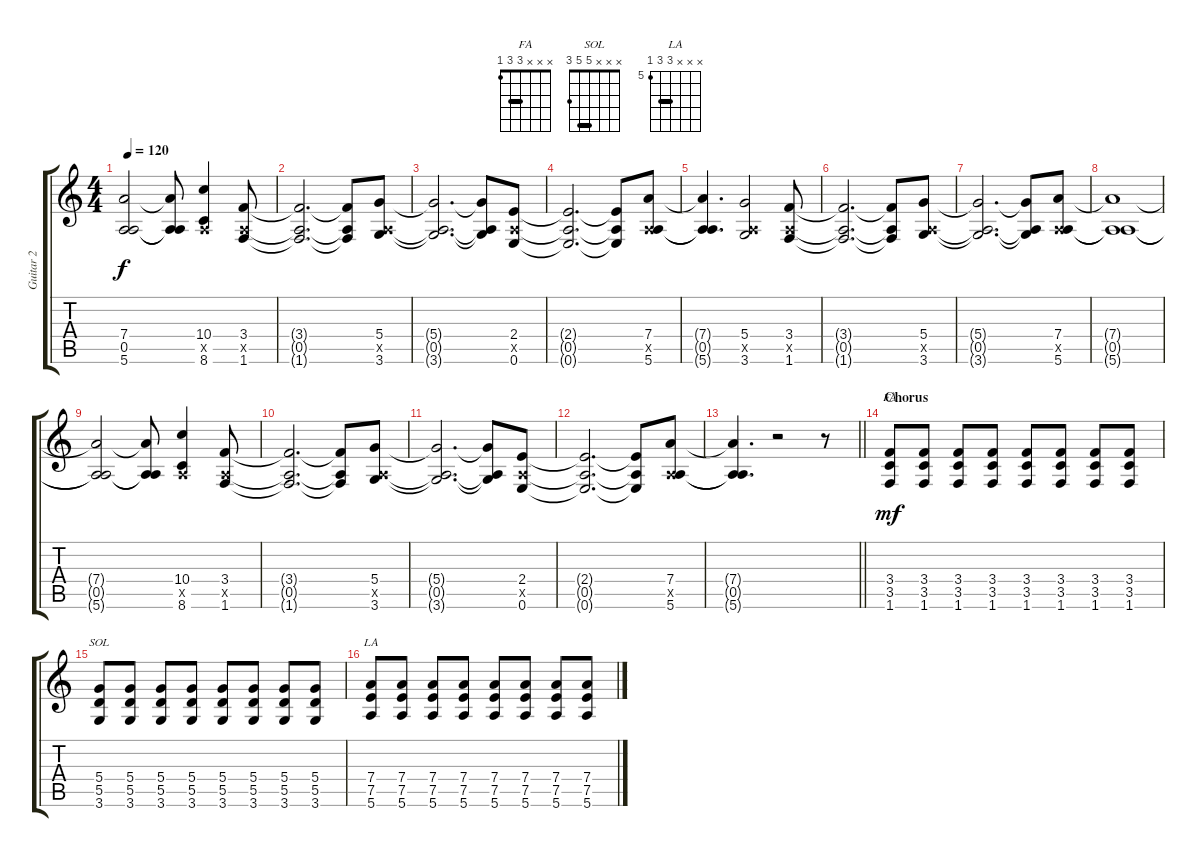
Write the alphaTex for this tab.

\track ("Guitar 2" "Guitar 2") {instrument overdrivenguitar}
\staff {score tabs}
\tuning (E4 B3 G3 D3 A2 E2) {hide}
\chord ("FA" x x x 3 3 1) {barre 3}
\chord ("SOL" x x x 5 5 3) {barre 5}
\chord ("LA" x x x 7 7 5) {firstfret 5 barre 7}
\ts (4 4)
\tempo 120
\clef g2
\ks c
(7.4{t} 0.5{t} 5.6{t}).2{dy f} (7.4{t} 0.5{t} 5.6{t}).8 (10.4 0.5{x} 8.6).4 (3.4 0.5{x} 1.6).8 |
(3.4{t} 0.5{t} 1.6{t}).2{d} (3.4{t} 0.5{t} 1.6{t}).8 (5.4 0.5{x} 3.6).8 |
(5.4{t} 0.5{t} 3.6{t}).2{d} (5.4{t} 0.5{t} 3.6{t}).8 (2.4 0.5{x} 0.6).8 |
(2.4{t} 0.5{t} 0.6{t}).2{d} (2.4{t} 0.5{t} 0.6{t}).8 (7.4 0.5{x} 5.6).8 |
(7.4{t} 0.5{t} 5.6{t}).4{d} (5.4 0.5{x} 3.6).2 (3.4 0.5{x} 1.6).8 |
(3.4{t} 0.5{t} 1.6{t}).2{d} (3.4{t} 0.5{t} 1.6{t}).8 (5.4 0.5{x} 3.6).8 |
(5.4{t} 0.5{t} 3.6{t}).2{d} (5.4{t} 0.5{t} 3.6{t}).8 (7.4 0.5{x} 5.6).8 |
(7.4{t} 0.5{t} 5.6{t}).1 |
(7.4{t} 0.5{t} 5.6{t}).2 (7.4{t} 0.5{t} 5.6{t}).8 (10.4 0.5{x} 8.6).4 (3.4 0.5{x} 1.6).8 |
(3.4{t} 0.5{t} 1.6{t}).2{d} (3.4{t} 0.5{t} 1.6{t}).8 (5.4 0.5{x} 3.6).8 |
(5.4{t} 0.5{t} 3.6{t}).2{d} (5.4{t} 0.5{t} 3.6{t}).8 (2.4 0.5{x} 0.6).8 |
(2.4{t} 0.5{t} 0.6{t}).2{d} (2.4{t} 0.5{t} 0.6{t}).8 (7.4 0.5{x} 5.6).8 |
\barLineRight lightlight
(7.4{t} 0.5{t} 5.6{t}).4{d} r.2 r.8 |
\section ("" "Chorus")
(3.4 3.5 1.6).8{ch "FA" dy mf} (3.4 3.5 1.6).8 (3.4 3.5 1.6).8 (3.4 3.5 1.6).8 (3.4 3.5 1.6).8 (3.4 3.5 1.6).8 (3.4 3.5 1.6).8 (3.4 3.5 1.6).8 |
(5.4 5.5 3.6).8{ch "SOL"} (5.4 5.5 3.6).8 (5.4 5.5 3.6).8 (5.4 5.5 3.6).8 (5.4 5.5 3.6).8 (5.4 5.5 3.6).8 (5.4 5.5 3.6).8 (5.4 5.5 3.6).8 |
(7.4 7.5 5.6).8{ch "LA"} (7.4 7.5 5.6).8 (7.4 7.5 5.6).8 (7.4 7.5 5.6).8 (7.4 7.5 5.6).8 (7.4 7.5 5.6).8 (7.4 7.5 5.6).8 (7.4 7.5 5.6).8
